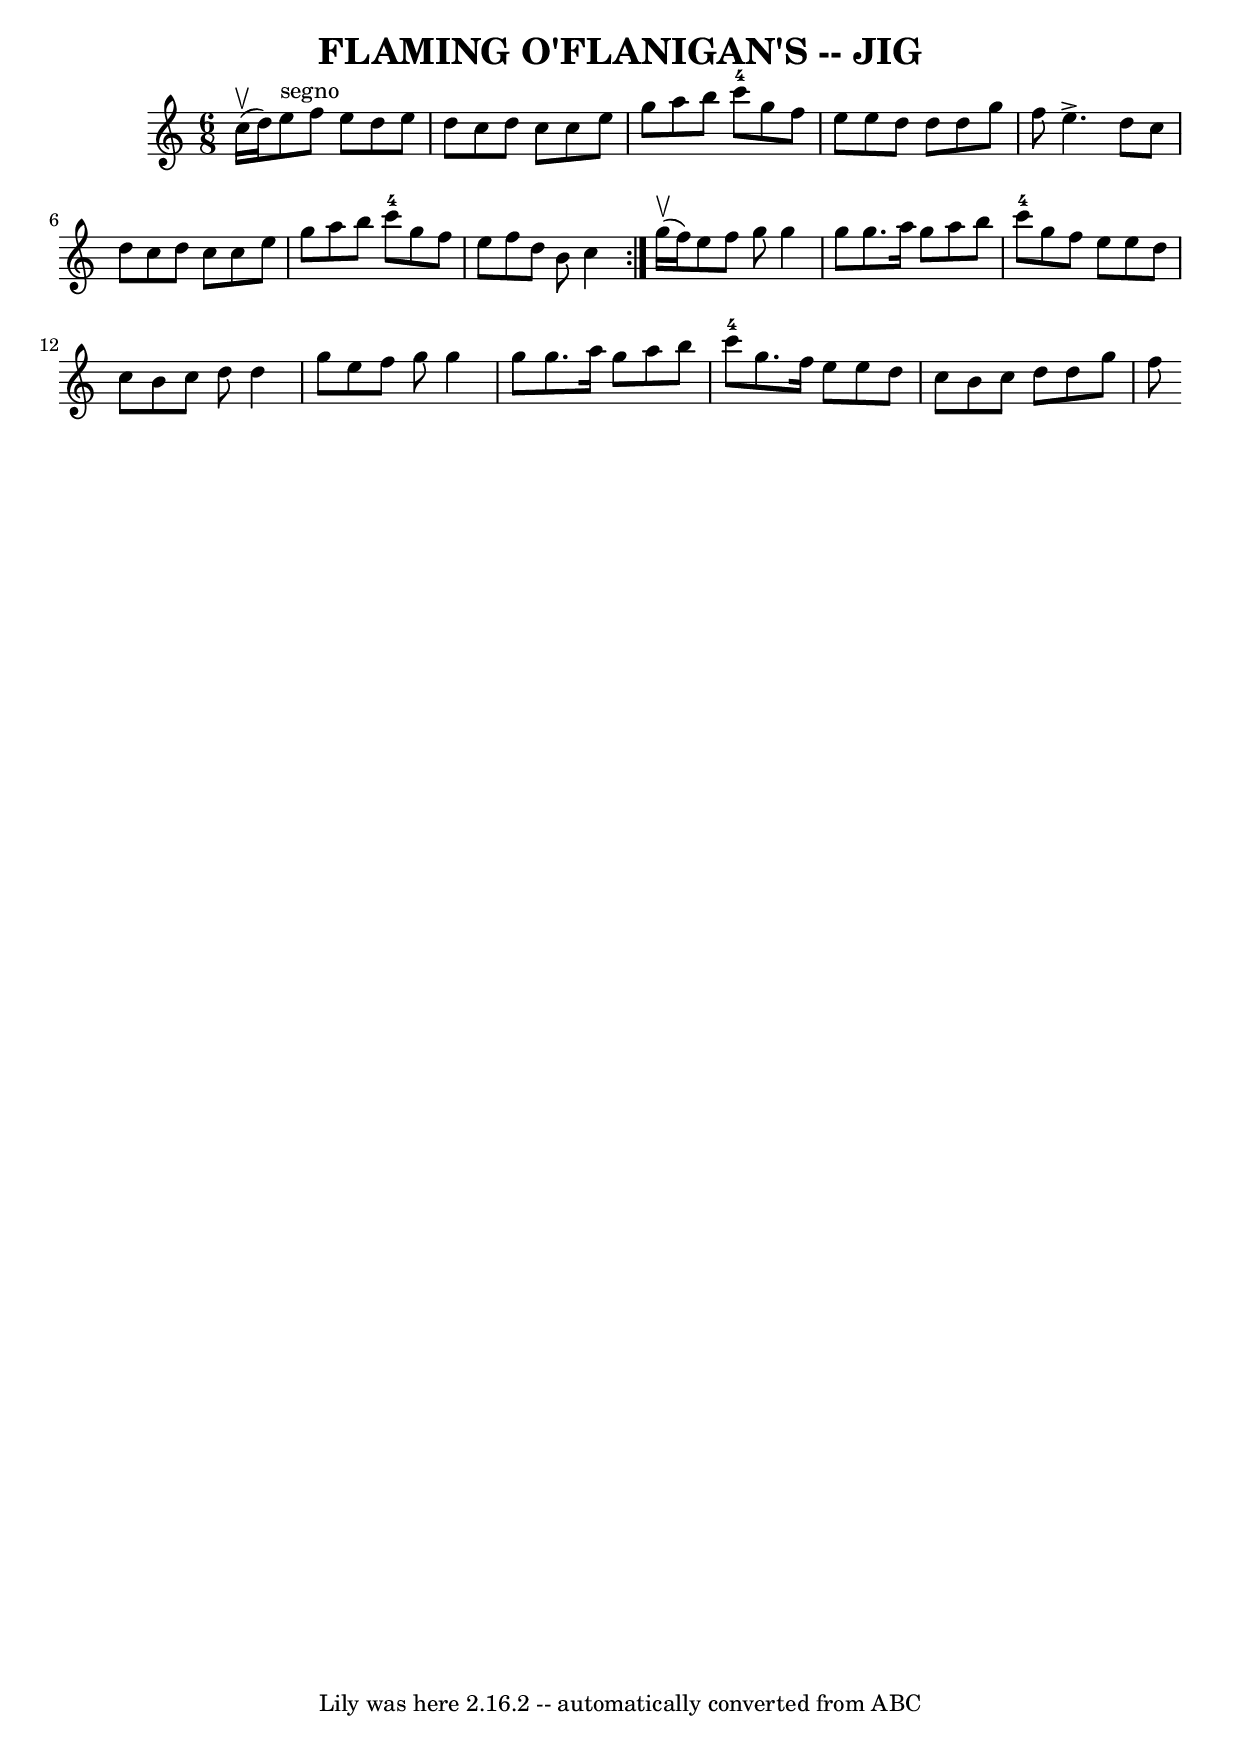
\version "2.16.2"
\include "Mammoth.ily"
\header {
  %% book = "Ryan's Mammoth Collection of Fiddle Tunes"
  crossRefNumber = "1"
  footnotes = ""
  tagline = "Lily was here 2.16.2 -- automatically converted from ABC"
  title = "FLAMING O'FLANIGAN'S -- JIG"

}
voicedefault =  {



  \repeat volta 2 {

    \time 6/8      \key c \major c''16 (^\upbow d''16)           |
    e''8^"segno" f''8 e''8 d''8 e''8 d''8    |
    c''8 d''8 c''8 c''8 e''8 g''8     |
    a''8 b''8 c'''8-4 g''8 f''8 e''8     |
    e''8 d''8 d''8 d''8 g''8 f''8         |
    e''4.^\accent d''8 c''8 d''8    |
    c''8 d''8 c''8 c''8 e''8 g''8     |
    a''8 b''8 c'''8-4 g''8 f''8 e''8     |
    f''8 d''8 b'8 c''4 } g''16 (^\upbow f''16)        |
  e''8 f''8 g''8 g''4 g''8     |
  g''8. a''16 g''8 a''8 b''8 c'''8-4   |
  g''8 f''8 e''8 e''8 d''8 c''8     |
  b'8 c''8 d''8 d''4 g''8         |
  e''8 f''8 g''8 g''4 g''8     |
  g''8. a''16 g''8 a''8 b''8 c'''8-4   |
  g''8. f''16 e''8 e''8 d''8 c''8     |
  b'8 c''8 d''8 d''8 g''8 f''8    <<   \bar " |."  >>   

}

\score{
  <<

    \context Staff="default"
    {
      \voicedefault 
      
    }

  >>
  \layout {
    
  }
  \midi {
  }

}
